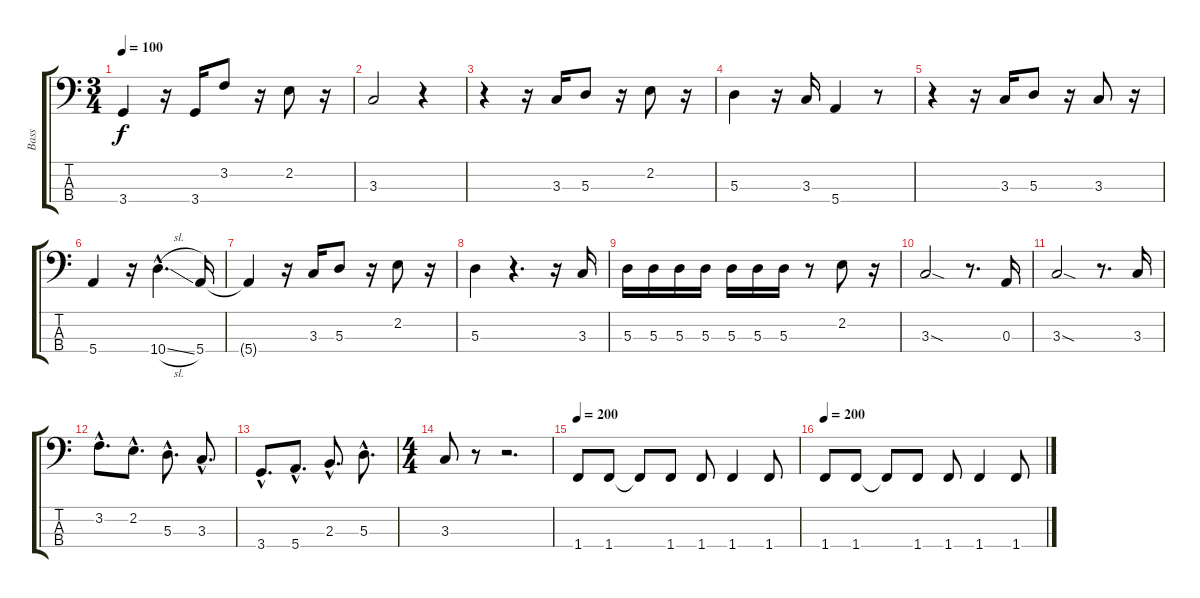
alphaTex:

\track ("Bass" "Bass") {instrument electricbasspick}
\staff {score tabs}
\tuning (G2 D2 A1 E1) {hide}
\ts (3 4)
\tempo 100
\clef f4
\ks c
3.4.4{dy f} r.16 3.4.16 3.2.8 r.16 2.2.8 r.16 |
3.3.2 r.4 |
r.4 r.16 3.3.16 5.3.8 r.16 2.2.8 r.16 |
5.3.4 r.16 3.3.16 5.4.4 r.8 |
r.4 r.16 3.3.16 5.3.8 r.16 3.3.8 r.16 |
5.4.4 r.16 10.4{sl hac}.4{d} 5.4.16 |
5.4{t}.4 r.16 3.3.16 5.3.8 r.16 2.2.8 r.16 |
5.3.4 r.4{d} r.16 3.3.16 |
5.3.16 5.3.16 5.3.16 5.3.16 5.3.16 5.3.16 5.3.16 r.8 2.2.8 r.16 |
3.3{sod}.2 r.8{d} 0.3.16 |
3.3{sod}.2 r.8{d} 3.3.16 |
3.2{hac}.8{d} 2.2{hac}.8{d} 5.3{hac}.8{d} 3.3{hac}.8{d} |
3.4{hac}.8{d} 5.4{hac}.8{d} 2.3{hac}.8{d} 5.3{hac}.8{d} |
\ts (4 4)
3.3.8 r.8 r.2{d} |
\tempo 200
1.4.8 1.4.8 1.4{t}.8 1.4.8 1.4.8 1.4.4 1.4.8 |
\tempo 200
1.4.8 1.4.8 1.4{t}.8 1.4.8 1.4.8 1.4.4 1.4.8
